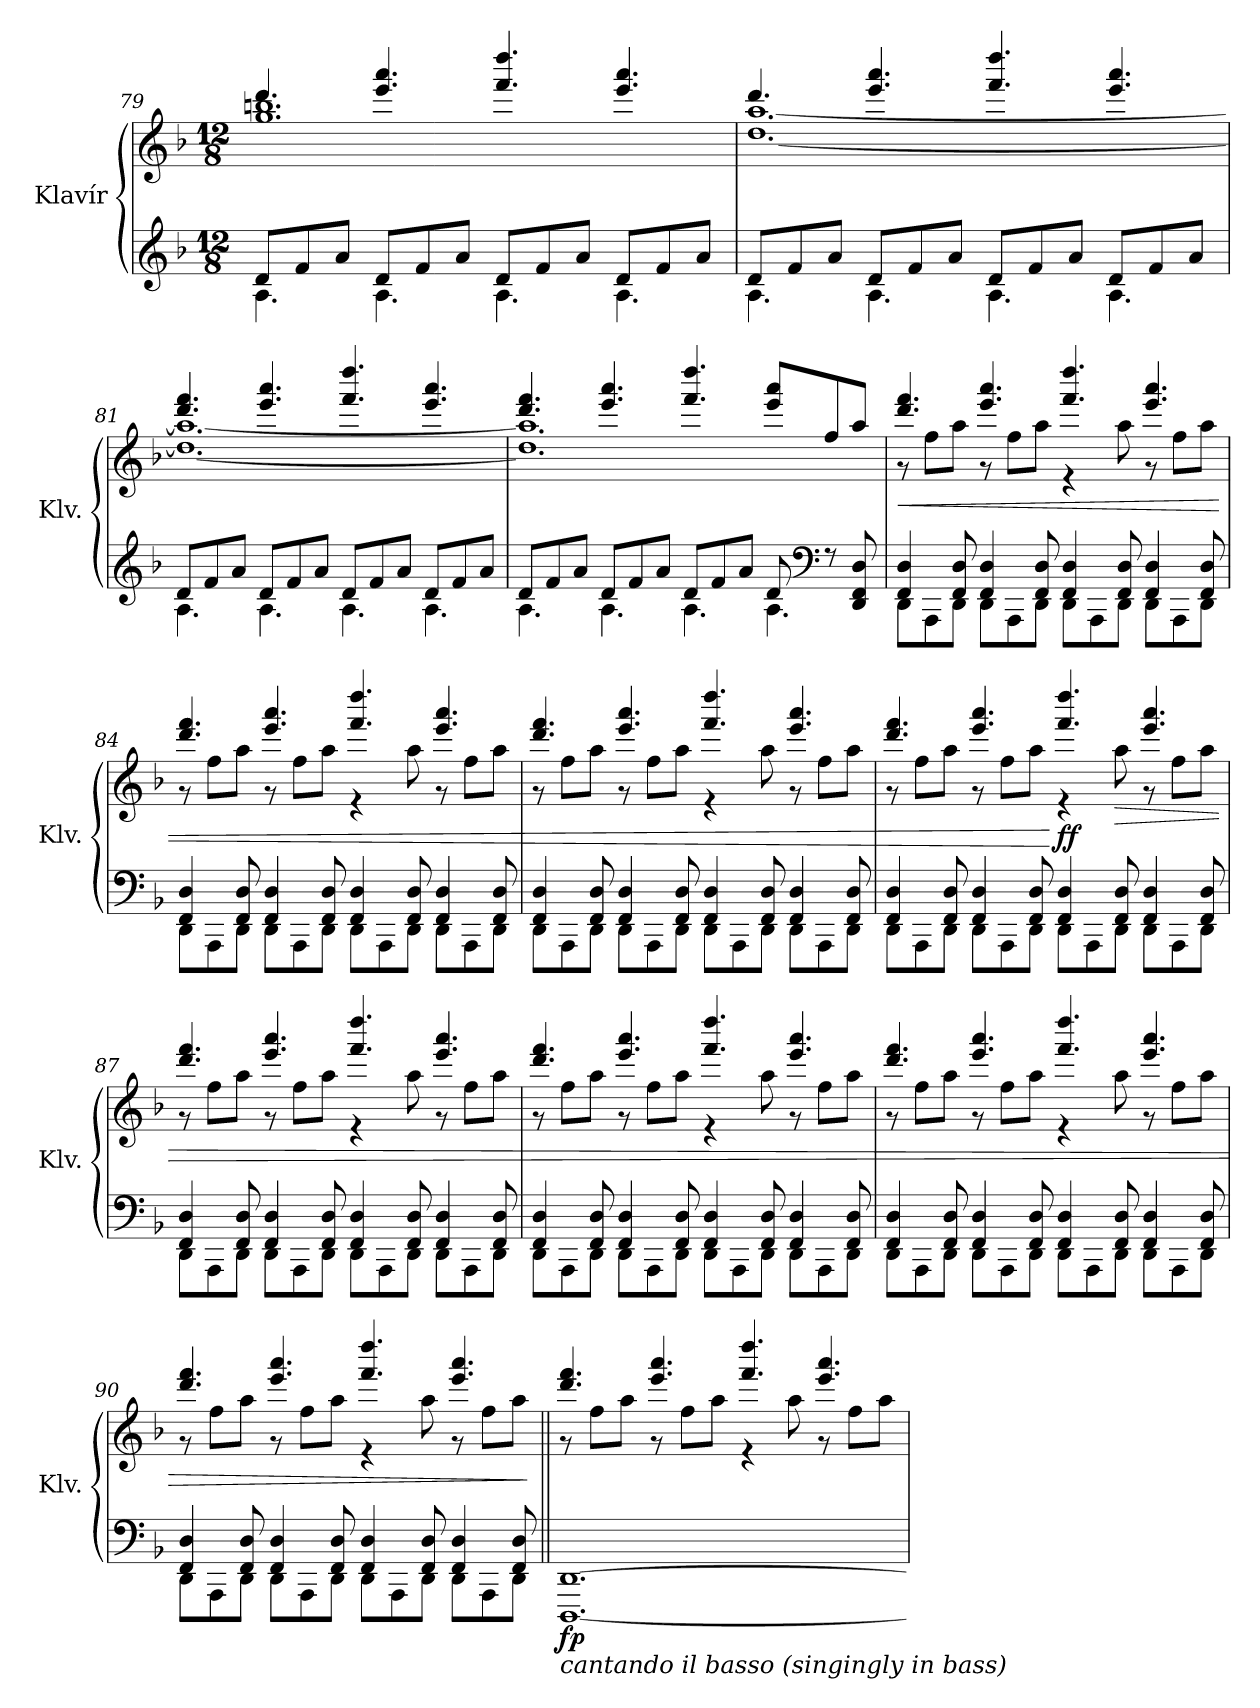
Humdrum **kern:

**kern	**kern	**dynam
*part1	*part1	*part1
*staff2	*staff1	*staff1/2
*I"Klavír	*	*
*I'Klv.	*	*
*clefG2	*clefG2	*
*k[b-]	*k[b-]	*
*M12/8	*M12/8	*
=79	=79	=79
*^	*^	*
8d/L	4.A\	4.ddd/	1.gg 1.bbn	.
8f/	.	.	.	.
8a/J	.	.	.	.
8d/L	4.A\	4.eee/ 4.aaa/	.	.
8f/	.	.	.	.
8a/J	.	.	.	.
8d/L	4.A\	4.fff/ 4.dddd/	.	.
8f/	.	.	.	.
8a/J	.	.	.	.
8d/L	4.A\	4.eee/ 4.aaa/	.	.
8f/	.	.	.	.
8a/J	.	.	.	.
=80	=80	=80	=80	=80
8d/L	4.A\	4.ddd/	[1.dd [1.aa	.
8f/	.	.	.	.
8a/J	.	.	.	.
8d/L	4.A\	4.eee/ 4.aaa/	.	.
8f/	.	.	.	.
8a/J	.	.	.	.
8d/L	4.A\	4.fff/ 4.dddd/	.	.
8f/	.	.	.	.
8a/J	.	.	.	.
8d/L	4.A\	4.eee/ 4.aaa/	.	.
8f/	.	.	.	.
8a/J	.	.	.	.
!!LO:LB:g=z	!!
=81	=81	=81	=81	=81
8d/L	4.A\	4.ddd/ 4.fff/	1.dd_ 1.aa_	.
8f/	.	.	.	.
8a/J	.	.	.	.
8d/L	4.A\	4.eee/ 4.aaa/	.	.
8f/	.	.	.	.
8a/J	.	.	.	.
8d/L	4.A\	4.fff/ 4.dddd/	.	.
8f/	.	.	.	.
8a/J	.	.	.	.
8d/L	4.A\	4.eee/ 4.aaa/	.	.
8f/	.	.	.	.
8a/J	.	.	.	.
=82	=82	=82	=82	=82
8d/L	4.A\	4.ddd/ 4.fff/	1.dd] 1.aa]	.
8f/	.	.	.	.
8a/J	.	.	.	.
8d/L	4.A\	4.eee/ 4.aaa/	.	.
8f/	.	.	.	.
8a/J	.	.	.	.
8d/L	4.A\	4.fff/ 4.dddd/	.	.
8f/	.	.	.	.
8a/J	.	.	.	.
8d/	4.A\	8eee/ 8aaa/L	.	.
*clefF4	*	*	*	*
8r	.	8ff/	.	.
8DD/ 8FF/ 8D/	.	8aa/J	.	.
!!LO:LB:g=z	!!
=83	=83	=83	=83	=83
!	!	!	!	!LO:HP:b
4FF/ 4D/	8DD\L	4.ddd/ 4.fff/	8r	<
.	8AAA\	.	8ff\L	.
8FF/ 8D/	8DD\J	.	8aa\J	.
4FF/ 4D/	8DD\L	4.eee/ 4.aaa/	8r	.
.	8AAA\	.	8ff\L	.
8FF/ 8D/	8DD\J	.	8aa\J	.
4FF/ 4D/	8DD\L	4.fff/ 4.dddd/	4r	.
.	8AAA\	.	.	.
8FF/ 8D/	8DD\J	.	8aa\	.
4FF/ 4D/	8DD\L	4.eee/ 4.aaa/	8r	.
.	8AAA\	.	8ff\L	.
8FF/ 8D/	8DD\J	.	8aa\J	.
=84	=84	=84	=84	=84
4FF/ 4D/	8DD\L	4.ddd/ 4.fff/	8r	.
.	8AAA\	.	8ff\L	.
8FF/ 8D/	8DD\J	.	8aa\J	.
4FF/ 4D/	8DD\L	4.eee/ 4.aaa/	8r	.
.	8AAA\	.	8ff\L	.
8FF/ 8D/	8DD\J	.	8aa\J	.
4FF/ 4D/	8DD\L	4.fff/ 4.dddd/	4r	.
.	8AAA\	.	.	.
8FF/ 8D/	8DD\J	.	8aa\	.
4FF/ 4D/	8DD\L	4.eee/ 4.aaa/	8r	.
.	8AAA\	.	8ff\L	.
8FF/ 8D/	8DD\J	.	8aa\J	.
!!LO:LB:g=z	!!
=85	=85	=85	=85	=85
4FF/ 4D/	8DD\L	4.ddd/ 4.fff/	8r	.
.	8AAA\	.	8ff\L	.
8FF/ 8D/	8DD\J	.	8aa\J	.
4FF/ 4D/	8DD\L	4.eee/ 4.aaa/	8r	.
.	8AAA\	.	8ff\L	.
8FF/ 8D/	8DD\J	.	8aa\J	.
4FF/ 4D/	8DD\L	4.fff/ 4.dddd/	4r	.
.	8AAA\	.	.	.
8FF/ 8D/	8DD\J	.	8aa\	.
4FF/ 4D/	8DD\L	4.eee/ 4.aaa/	8r	.
.	8AAA\	.	8ff\L	.
8FF/ 8D/	8DD\J	.	8aa\J	.
=86	=86	=86	=86	=86
4FF/ 4D/	8DD\L	4.ddd/ 4.fff/	8r	.
.	8AAA\	.	8ff\L	.
8FF/ 8D/	8DD\J	.	8aa\J	.
4FF/ 4D/	8DD\L	4.eee/ 4.aaa/	8r	.
.	8AAA\	.	8ff\L	.
8FF/ 8D/	8DD\J	.	8aa\J	.
!	!	!	!	!LO:DY:n=1:b
4FF/ 4D/	8DD\L	4.fff/ 4.dddd/	4r	[ ff
.	8AAA\	.	.	.
!	!	!	!	!LO:HP:b
8FF/ 8D/	8DD\J	.	8aa\	>
4FF/ 4D/	8DD\L	4.eee/ 4.aaa/	8r	.
.	8AAA\	.	8ff\L	.
8FF/ 8D/	8DD\J	.	8aa\J	.
!!LO:PB:g=z	!!
=87	=87	=87	=87	=87
4FF/ 4D/	8DD\L	4.ddd/ 4.fff/	8r	.
.	8AAA\	.	8ff\L	.
8FF/ 8D/	8DD\J	.	8aa\J	.
4FF/ 4D/	8DD\L	4.eee/ 4.aaa/	8r	.
.	8AAA\	.	8ff\L	.
8FF/ 8D/	8DD\J	.	8aa\J	.
4FF/ 4D/	8DD\L	4.fff/ 4.dddd/	4r	.
.	8AAA\	.	.	.
8FF/ 8D/	8DD\J	.	8aa\	.
4FF/ 4D/	8DD\L	4.eee/ 4.aaa/	8r	.
.	8AAA\	.	8ff\L	.
8FF/ 8D/	8DD\J	.	8aa\J	.
=88	=88	=88	=88	=88
4FF/ 4D/	8DD\L	4.ddd/ 4.fff/	8r	.
.	8AAA\	.	8ff\L	.
8FF/ 8D/	8DD\J	.	8aa\J	.
4FF/ 4D/	8DD\L	4.eee/ 4.aaa/	8r	.
.	8AAA\	.	8ff\L	.
8FF/ 8D/	8DD\J	.	8aa\J	.
4FF/ 4D/	8DD\L	4.fff/ 4.dddd/	4r	.
.	8AAA\	.	.	.
8FF/ 8D/	8DD\J	.	8aa\	.
4FF/ 4D/	8DD\L	4.eee/ 4.aaa/	8r	.
.	8AAA\	.	8ff\L	.
8FF/ 8D/	8DD\J	.	8aa\J	.
!!LO:LB:g=z	!!
=89	=89	=89	=89	=89
4FF/ 4D/	8DD\L	4.ddd/ 4.fff/	8r	.
.	8AAA\	.	8ff\L	.
8FF/ 8D/	8DD\J	.	8aa\J	.
4FF/ 4D/	8DD\L	4.eee/ 4.aaa/	8r	.
.	8AAA\	.	8ff\L	.
8FF/ 8D/	8DD\J	.	8aa\J	.
4FF/ 4D/	8DD\L	4.fff/ 4.dddd/	4r	.
.	8AAA\	.	.	.
8FF/ 8D/	8DD\J	.	8aa\	.
4FF/ 4D/	8DD\L	4.eee/ 4.aaa/	8r	.
.	8AAA\	.	8ff\L	.
8FF/ 8D/	8DD\J	.	8aa\J	.
=90	=90	=90	=90	=90
4FF/ 4D/	8DD\L	4.ddd/ 4.fff/	8r	.
.	8AAA\	.	8ff\L	.
8FF/ 8D/	8DD\J	.	8aa\J	.
4FF/ 4D/	8DD\L	4.eee/ 4.aaa/	8r	.
.	8AAA\	.	8ff\L	.
8FF/ 8D/	8DD\J	.	8aa\J	.
4FF/ 4D/	8DD\L	4.fff/ 4.dddd/	4r	.
.	8AAA\	.	.	.
8FF/ 8D/	8DD\J	.	8aa\	.
4FF/ 4D/	8DD\L	4.eee/ 4.aaa/	8r	.
.	8AAA\	.	8ff\L	.
8FF/ 8D/	8DD\J	.	8aa\J	.
*v	*v	*	*	*
*	*v	*v	*
.	.	]
!!LO:LB:g=z
=91||	=91||	=91||
*	*^	*
!LO:TX:b:i:t=cantando il basso (singingly in bass)	!	!	!
!	!	!	!LO:DY:b=2
!	!	!	!LO:DY:n=1:b
[1.DDD [1.DD	4.ddd/ 4.fff/	8r	f p
.	.	8ff\L	.
.	.	8aa\J	.
.	4.eee/ 4.aaa/	8r	.
.	.	8ff\L	.
.	.	8aa\J	.
.	4.fff/ 4.dddd/	4r	.
.	.	8aa\	.
.	4.eee/ 4.aaa/	8r	.
.	.	8ff\L	.
.	.	8aa\J	.
*	*v	*v	*
=	=	=
*-	*-	*-
